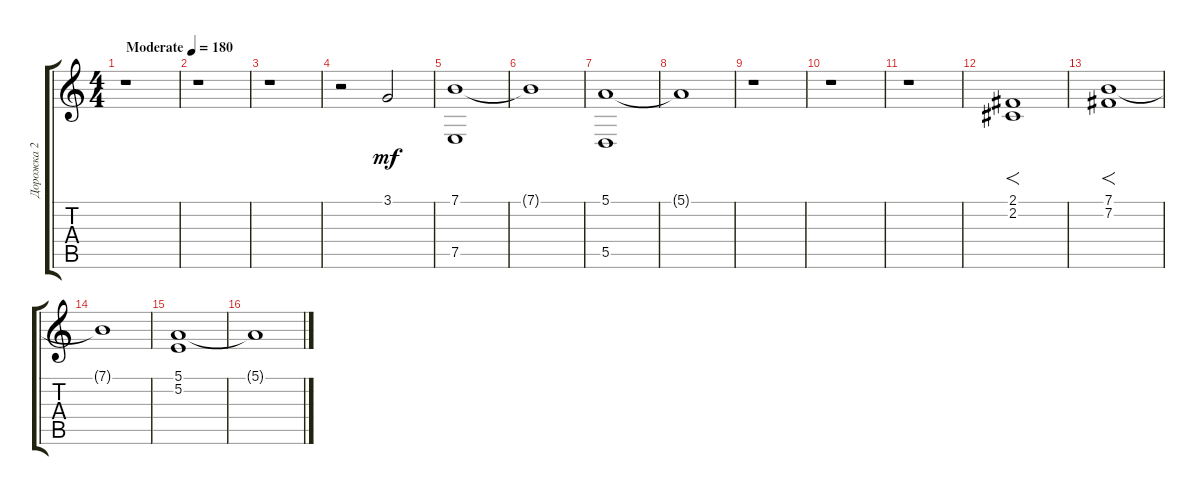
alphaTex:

\track ("Дорожка 2" "Дорожка 2") {instrument tremolostrings}
\staff {score tabs}
\tuning (E4 B3 G3 D3 A2 E2) {hide}
\ts (4 4)
\tempo (180 "Moderate")
\clef g2
\ks c
r.1{dy mf instrument tremolostrings} |
r.1 |
r.1 |
r.2 3.1.2 |
(7.1 7.5).1 |
7.1{t}.1 |
(5.1 5.5).1 |
5.1{t}.1 |
r.1 |
r.1 |
r.1 |
(2.1 2.2).1{f} |
(7.1 7.2).1{f} |
7.1{t}.1 |
(5.1 5.2).1 |
5.1{t}.1
